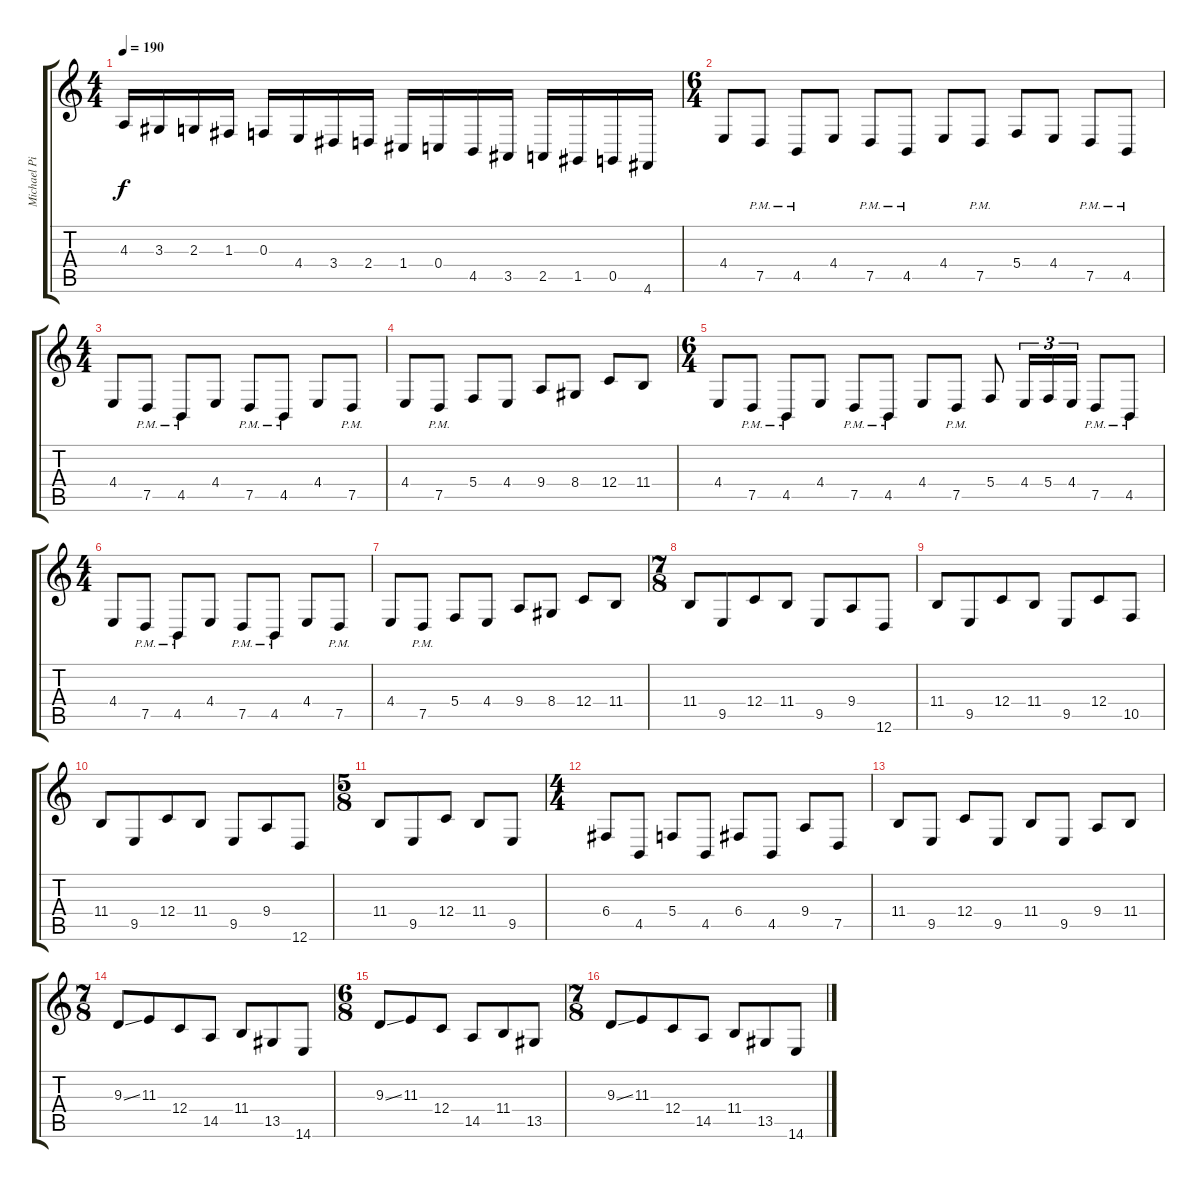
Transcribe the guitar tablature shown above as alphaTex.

\track ("Michael Pinnella - Keyboard " "Michael Pi") {instrument stringensemble1}
\staff {score tabs}
\tuning (D4 A3 F3 C3 G2 D2) {hide}
\ts (4 4)
\tempo 190
\clef g2
\ks c
4.3.16{dy f} 3.3.16 2.3.16 1.3.16 0.3.16 4.4.16 3.4.16 2.4.16 1.4.16 0.4.16 4.5.16 3.5.16 2.5.16 1.5.16 0.5.16 4.6.16 |
\ts (6 4)
4.4.8{instrument lead2sawtooth} 7.5{pm}.8 4.5{pm}.8 4.4.8 7.5{pm}.8 4.5{pm}.8 4.4.8 7.5{pm}.8 5.4.8 4.4.8 7.5{pm}.8 4.5{pm}.8 |
\ts (4 4)
4.4.8 7.5{pm}.8 4.5{pm}.8 4.4.8 7.5{pm}.8 4.5{pm}.8 4.4.8 7.5{pm}.8 |
4.4.8 7.5{pm}.8 5.4.8 4.4.8 9.4.8 8.4.8 12.4.8 11.4.8 |
\ts (6 4)
4.4.8 7.5{pm}.8 4.5{pm}.8 4.4.8 7.5{pm}.8 4.5{pm}.8 4.4.8 7.5{pm}.8 5.4.8 4.4.16{tu (3 2)} 5.4.16{tu (3 2)} 4.4.16{tu (3 2)} 7.5{pm}.8 4.5{pm}.8 |
\ts (4 4)
4.4.8 7.5{pm}.8 4.5{pm}.8 4.4.8 7.5{pm}.8 4.5{pm}.8 4.4.8 7.5{pm}.8 |
4.4.8 7.5{pm}.8 5.4.8 4.4.8 9.4.8 8.4.8 12.4.8 11.4.8 |
\ts (7 8)
11.4.8 9.5.8 12.4.8 11.4.8 9.5.8 9.4.8 12.6.8 |
11.4.8 9.5.8 12.4.8 11.4.8 9.5.8 12.4.8 10.5.8 |
11.4.8 9.5.8 12.4.8 11.4.8 9.5.8 9.4.8 12.6.8 |
\ts (5 8)
11.4.8 9.5.8 12.4.8 11.4.8 9.5.8 |
\ts (4 4)
6.4.8 4.5.8 5.4.8 4.5.8 6.4.8 4.5.8 9.4.8 7.5.8 |
11.4.8 9.5.8 12.4.8 9.5.8 11.4.8 9.5.8 9.4.8 11.4.8 |
\ts (7 8)
9.3{ss}.8 11.3.8 12.4.8 14.5.8 11.4.8 13.5.8 14.6.8 |
\ts (6 8)
9.3{ss}.8 11.3.8 12.4.8 14.5.8 11.4.8 13.5.8 |
\ts (7 8)
9.3{ss}.8 11.3.8 12.4.8 14.5.8 11.4.8 13.5.8 14.6.8
